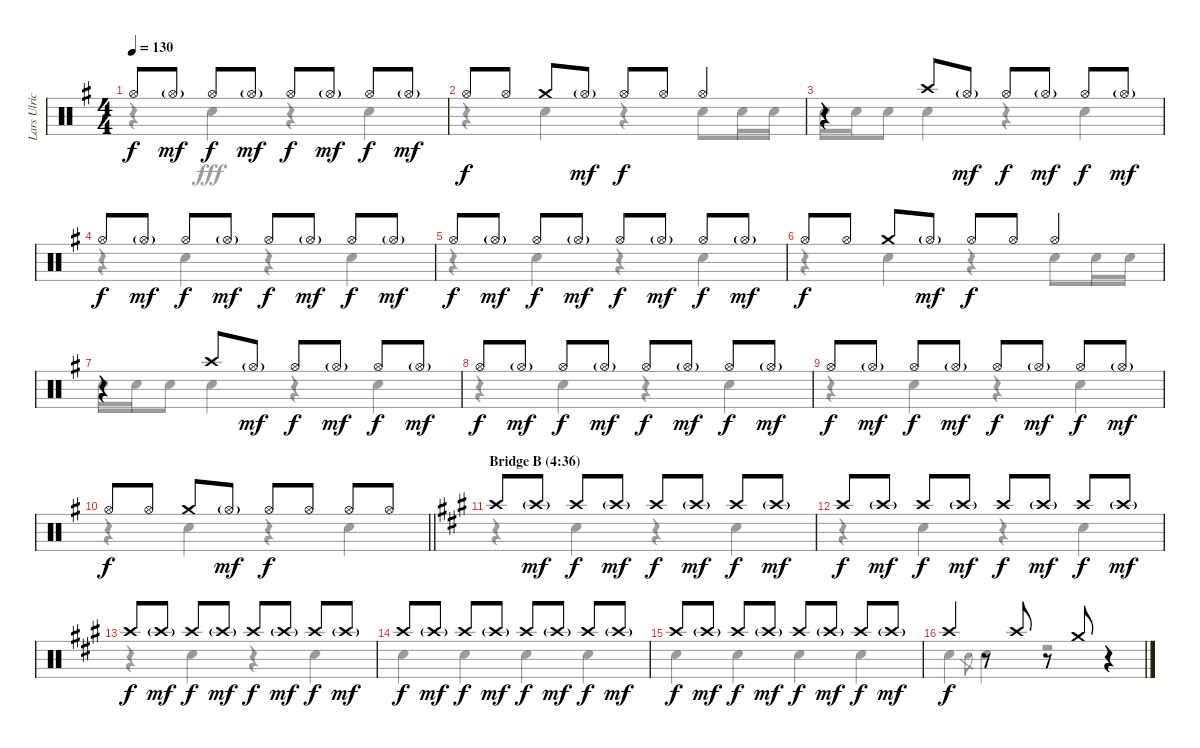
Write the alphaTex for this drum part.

\track ("Lars Ulrich Drums" "Lars Ulric") {instrument percussion}
\staff {score}
\articulation defaults
\voice
\ts (4 4)
\tempo 130
\clef neutral
\ks eminor "Hi-Hat (open)".8{dy f} "Hi-Hat (open)"{g}.8{dy mf} "Hi-Hat (open)".8{dy f} "Hi-Hat (open)"{g}.8{dy mf} "Hi-Hat (open)".8{dy f} "Hi-Hat (open)"{g}.8{dy mf} "Hi-Hat (open)".8{dy f} "Hi-Hat (open)"{g}.8{dy mf}
|
"Hi-Hat (open)".8{dy f} "Hi-Hat (open)".8 "Crash medium (hit)".8 "Hi-Hat (open)"{g}.8{dy mf} "Hi-Hat (open)".8{dy f} "Hi-Hat (open)".8 "Hi-Hat (open)".4 |
r.4 "Crash high (hit)".8 "Hi-Hat (open)"{g}.8{dy mf} "Hi-Hat (open)".8{dy f} "Hi-Hat (open)"{g}.8{dy mf} "Hi-Hat (open)".8{dy f} "Hi-Hat (open)"{g}.8{dy mf} |
"Hi-Hat (open)".8{dy f} "Hi-Hat (open)"{g}.8{dy mf} "Hi-Hat (open)".8{dy f} "Hi-Hat (open)"{g}.8{dy mf} "Hi-Hat (open)".8{dy f} "Hi-Hat (open)"{g}.8{dy mf} "Hi-Hat (open)".8{dy f} "Hi-Hat (open)"{g}.8{dy mf} |
"Hi-Hat (open)".8{dy f} "Hi-Hat (open)"{g}.8{dy mf} "Hi-Hat (open)".8{dy f} "Hi-Hat (open)"{g}.8{dy mf} "Hi-Hat (open)".8{dy f} "Hi-Hat (open)"{g}.8{dy mf} "Hi-Hat (open)".8{dy f} "Hi-Hat (open)"{g}.8{dy mf} |
"Hi-Hat (open)".8{dy f} "Hi-Hat (open)".8 "Crash medium (hit)".8 "Hi-Hat (open)"{g}.8{dy mf} "Hi-Hat (open)".8{dy f} "Hi-Hat (open)".8 "Hi-Hat (open)".4 |
r.4 "Crash high (hit)".8 "Hi-Hat (open)"{g}.8{dy mf} "Hi-Hat (open)".8{dy f} "Hi-Hat (open)"{g}.8{dy mf} "Hi-Hat (open)".8{dy f} "Hi-Hat (open)"{g}.8{dy mf} |
"Hi-Hat (open)".8{dy f} "Hi-Hat (open)"{g}.8{dy mf} "Hi-Hat (open)".8{dy f} "Hi-Hat (open)"{g}.8{dy mf} "Hi-Hat (open)".8{dy f} "Hi-Hat (open)"{g}.8{dy mf} "Hi-Hat (open)".8{dy f} "Hi-Hat (open)"{g}.8{dy mf} |
"Hi-Hat (open)".8{dy f} "Hi-Hat (open)"{g}.8{dy mf} "Hi-Hat (open)".8{dy f} "Hi-Hat (open)"{g}.8{dy mf} "Hi-Hat (open)".8{dy f} "Hi-Hat (open)"{g}.8{dy mf} "Hi-Hat (open)".8{dy f} "Hi-Hat (open)"{g}.8{dy mf} |
\barLineRight lightlight "Hi-Hat (open)".8{dy f} "Hi-Hat (open)".8 "Crash medium (hit)".8 "Hi-Hat (open)"{g}.8{dy mf} "Hi-Hat (open)".8{dy f} "Hi-Hat (open)".8 "Hi-Hat (open)".8 "Hi-Hat (open)".8
|
\section ("" "Bridge B (4:36)")
\ks f#minor "Crash high (hit)".8 "Crash high (hit)"{g}.8{dy mf} "Crash high (hit)".8{dy f} "Crash high (hit)"{g}.8{dy mf} "Crash high (hit)".8{dy f} "Crash high (hit)"{g}.8{dy mf} "Crash high (hit)".8{dy f} "Crash high (hit)"{g}.8{dy mf}
|
"Crash high (hit)".8{dy f} "Crash high (hit)"{g}.8{dy mf} "Crash high (hit)".8{dy f} "Crash high (hit)"{g}.8{dy mf} "Crash high (hit)".8{dy f} "Crash high (hit)"{g}.8{dy mf} "Crash high (hit)".8{dy f} "Crash high (hit)"{g}.8{dy mf} |
"Crash high (hit)".8{dy f} "Crash high (hit)"{g}.8{dy mf} "Crash high (hit)".8{dy f} "Crash high (hit)"{g}.8{dy mf} "Crash high (hit)".8{dy f} "Crash high (hit)"{g}.8{dy mf} "Crash high (hit)".8{dy f} "Crash high (hit)"{g}.8{dy mf} |
"Crash high (hit)".8{dy f} "Crash high (hit)"{g}.8{dy mf} "Crash high (hit)".8{dy f} "Crash high (hit)"{g}.8{dy mf} "Crash high (hit)".8{dy f} "Crash high (hit)"{g}.8{dy mf} "Crash high (hit)".8{dy f} "Crash high (hit)"{g}.8{dy mf} |
"Crash high (hit)".8{dy f} "Crash high (hit)"{g}.8{dy mf} "Crash high (hit)".8{dy f} "Crash high (hit)"{g}.8{dy mf} "Crash high (hit)".8{dy f} "Crash high (hit)"{g}.8{dy mf} "Crash high (hit)".8{dy f} "Crash high (hit)"{g}.8{dy mf} |
"Crash high (hit)".4{dy f} r.8 "Crash high (hit)".8 r.8 "Crash medium (hit)".8 r.4
\voice
\clef neutral
\ottava regular
\simile none
\ks eminor
r.4{dy fff} "Electric Snare (hit)".4 r.4 "Electric Snare (hit)".4 |
r.4 "Electric Snare (hit)".4 r.4 "Electric Snare (hit)".8 "Electric Snare (hit)".16 "Electric Snare (hit)".16 |
"Electric Snare (hit)".16 "Electric Snare (hit)".16 "Electric Snare (hit)".8 "Electric Snare (hit)".4 r.4 "Electric Snare (hit)".4 |
r.4 "Electric Snare (hit)".4 r.4 "Electric Snare (hit)".4 |
r.4 "Electric Snare (hit)".4 r.4 "Electric Snare (hit)".4 |
r.4 "Electric Snare (hit)".4 r.4 "Electric Snare (hit)".8 "Electric Snare (hit)".16 "Electric Snare (hit)".16 |
"Electric Snare (hit)".16 "Electric Snare (hit)".16 "Electric Snare (hit)".8 "Electric Snare (hit)".4 r.4 "Electric Snare (hit)".4 |
r.4 "Electric Snare (hit)".4 r.4 "Electric Snare (hit)".4 |
r.4 "Electric Snare (hit)".4 r.4 "Electric Snare (hit)".4 |
\barLineRight lightlight
r.4 "Electric Snare (hit)".4 r.4 "Electric Snare (hit)".4 |
\ks f#minor
r.4 "Electric Snare (hit)".4 r.4 "Electric Snare (hit)".4 |
r.4 "Electric Snare (hit)".4 r.4 "Electric Snare (hit)".4 |
r.4 "Electric Snare (hit)".4 r.4 "Electric Snare (hit)".4 |
"Electric Snare (hit)".4 "Electric Snare (hit)".4 "Electric Snare (hit)".4 "Electric Snare (hit)".4 |
"Electric Snare (hit)".4 "Electric Snare (hit)".4 "Electric Snare (hit)".4 "Electric Snare (hit)".4 |
"Electric Snare (hit)".4 "Electric Snare (hit)".8{gr} "Electric Snare (hit)".4 r.2
